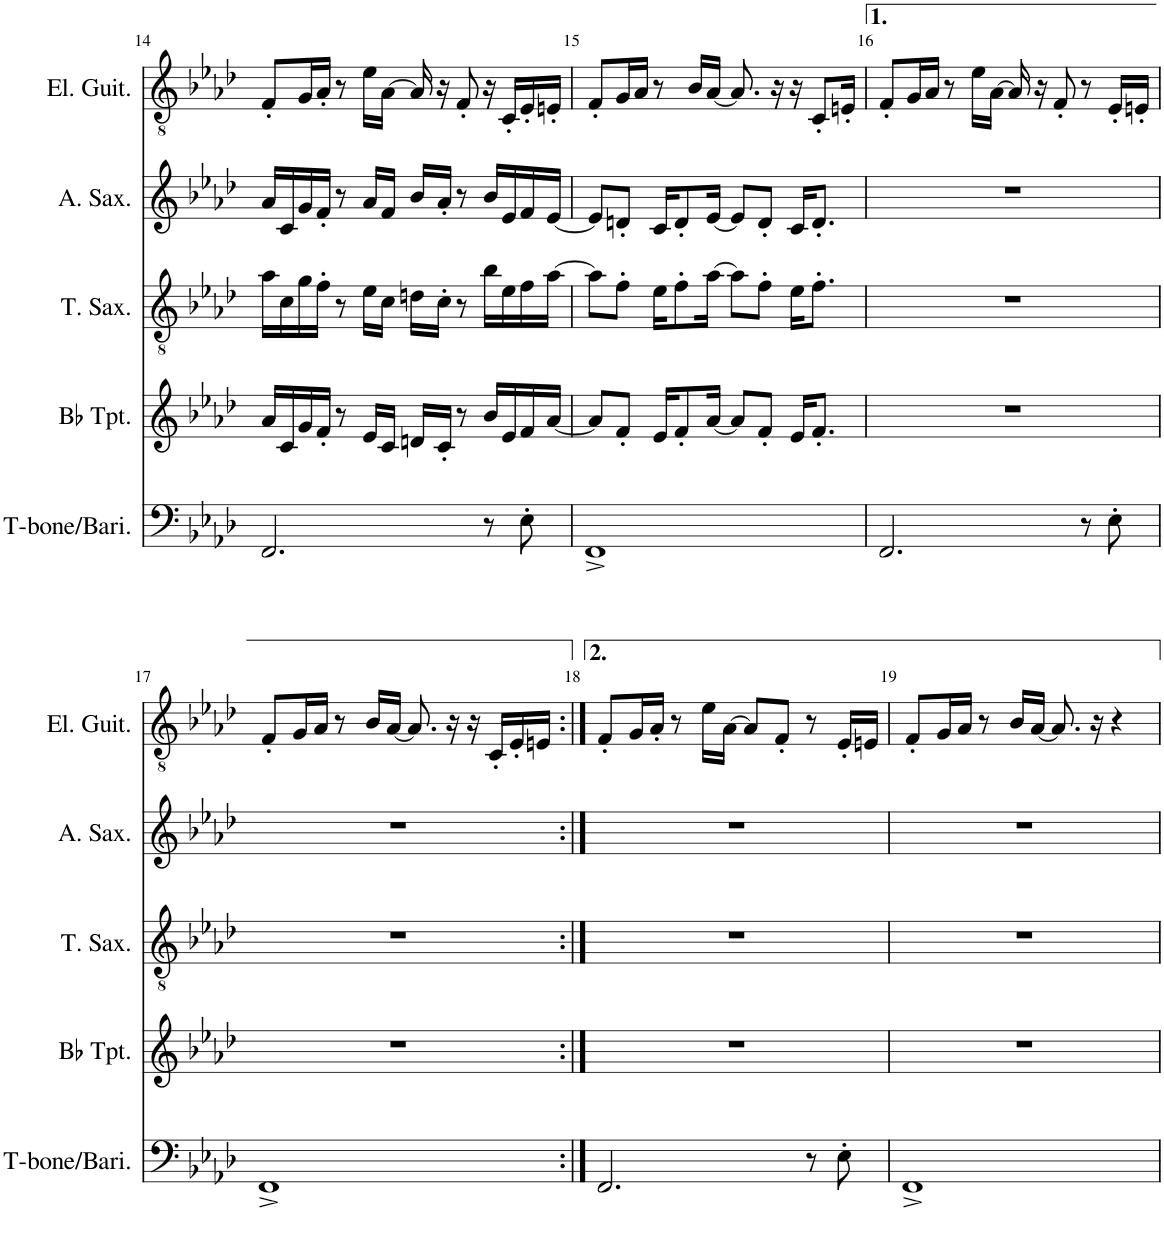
**kern	**kern	**kern	**kern	**kern
*part5	*part4	*part3	*part2	*part1
*staff5	*staff4	*staff3	*staff2	*staff1
*I"T-bone/Bari	*I"Bb Trumpet	*I"Tenor Saxophone	*I"Alto Saxophone	*I"Electric Guitar
*I'T-bone/Bari.	*I'Bb Tpt.	*I'T. Sax.	*I'A. Sax.	*I'El. Guit.
!!LO:PB:g=z
*clefF4	*clefG2	*clefGv2	*clefG2	*clefGv2
*	*ITrd1c2	*ITrd8c14	*ITrd5c9	*
*k[b-e-a-d-]	*k[b-e-a-d-]	*k[b-e-a-d-]	*k[b-e-a-d-]	*k[b-e-a-d-]
*M4/4	*M4/4	*M4/4	*M4/4	*M4/4
=14	=14	=14	=14	=14
2.FF/	16a-/LL	16a-\LL	16a-/LL	8F'/L
.	16c/	16c\	16c/	.
.	16g/	16g\	16g/	16G/L
.	16f'/JJ	16f'\JJ	16f'/JJ	16A-'/JJ
.	8r	8r	8r	8r
.	16e-/LL	16e-\LL	16a-/LL	16e-\LL
.	16c/JJ	16c\JJ	16f/JJ	[16A-\JJ
.	16dn/LL	16dn\LL	16b-/LL	16A-/]
.	16c'/JJ	16c'\JJ	16a-'/JJ	16r
.	8r	8r	8r	8F'/
8r	16b-/LL	16b-\LL	16b-/LL	16r
.	16e-/	16e-\	16e-/	16C'/LL
8E-'\	16f/	16f\	16f/	16E-'/
.	[16a-/JJ	[16a-\JJ	[16e-/JJ	16En'/JJ
=15	=15	=15	=15	=15
1FF^	8a-/L]	8a-\L]	8e-/L]	8F'/L
.	8f'/J	8f'\J	8dn'/J	16G/L
.	.	.	.	16A-/JJ
.	16e-/KL	16e-\KL	16c/KL	8r
.	8f'/	8f'\	8d'/	.
.	.	.	.	16B-/LL
.	[16a-/Jk	[16a-\Jk	[16e-/Jk	[16A-/JJ
.	8a-/L]	8a-\L]	8e-/L]	8.A-/]
.	8f'/J	8f'\J	8d'/J	.
.	.	.	.	16r
.	16e-/KL	16e-\KL	16c/KL	16r
.	8.f'/J	8.f'\J	8.d'/J	8C'/L
.	.	.	.	16En'/Jk
=16	=16	=16	=16	=16
2.FF/	1r	1r	1r	8F'/L
.	.	.	.	16G/L
.	.	.	.	16A-/JJ
.	.	.	.	8r
.	.	.	.	16e-\LL
.	.	.	.	[16A-\JJ
.	.	.	.	16A-/]
.	.	.	.	16r
.	.	.	.	8F'/
8r	.	.	.	8r
8E-'\	.	.	.	16E-'/LL
.	.	.	.	16En'/JJ
!!LO:LB:g=z
=17	=17	=17	=17	=17
1FF^	1r	1r	1r	8F'/L
.	.	.	.	16G/L
.	.	.	.	16A-/JJ
.	.	.	.	8r
.	.	.	.	16B-/LL
.	.	.	.	[16A-/JJ
.	.	.	.	8.A-/]
.	.	.	.	16r
.	.	.	.	16r
.	.	.	.	16C'/LL
.	.	.	.	16E-'/
.	.	.	.	16En/JJ
=18:|!	=18:|!	=18:|!	=18:|!	=18:|!
2.FF/	1r	1r	1r	8F'/L
.	.	.	.	16G/L
.	.	.	.	16A-'/JJ
.	.	.	.	8r
.	.	.	.	16e-\LL
.	.	.	.	[16A-\JJ
.	.	.	.	8A-/L]
.	.	.	.	8F'/J
8r	.	.	.	8r
8E-'\	.	.	.	16E-'/LL
.	.	.	.	16En/JJ
=19	=19	=19	=19	=19
1FF^	1r	1r	1r	8F'/L
.	.	.	.	16G/L
.	.	.	.	16A-/JJ
.	.	.	.	8r
.	.	.	.	16B-/LL
.	.	.	.	[16A-/JJ
.	.	.	.	8.A-/]
.	.	.	.	16r
.	.	.	.	4r
=	=	=	=	=
*-	*-	*-	*-	*-
